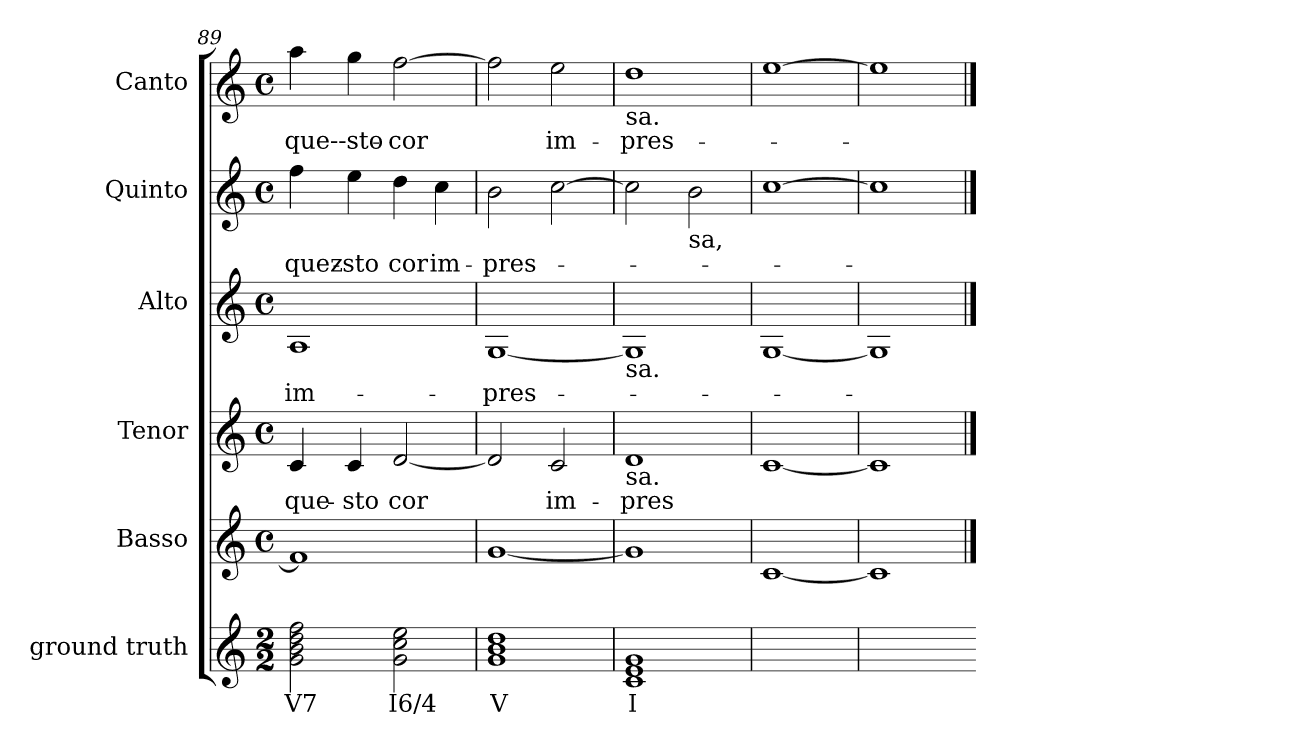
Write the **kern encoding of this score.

**kern	**text	**kern	**kern	**text	**kern	**text	**kern	**text	**kern	**text
*part6	*part6	*part5	*part4	*part4	*part3	*part3	*part2	*part2	*part1	*part1
*staff6	*staff6	*staff5	*staff4	*staff4	*staff3	*staff3	*staff2	*staff2	*staff1	*staff1
*I"ground truth	*	*I"Basso	*I"Tenor	*	*I"Alto	*	*I"Quinto	*	*I"Canto	*
*	*	*I'B.	*I'T.	*	*I'A.	*	*I'Q.	*	*I'C.	*
*	*	*clefG2	*clefG2	*	*clefG2	*	*clefG2	*	*clefG2	*
*k[]	*	*k[]	*k[]	*	*k[]	*	*k[]	*	*k[]	*
*M2/2	*	*M4/4	*M4/4	*	*M4/4	*	*M4/4	*	*M4/4	*
*	*	*met(c)	*met(c)	*	*met(c)	*	*met(c)	*	*met(c)	*
=89	=89	=89	=89	=89	=89	=89	=89	=89	=89	=89
!	!	!	!	!LO:LY:b	!	!	!	!	!	!
!	!	!	!	!	!	!LO:LY:b	!	!	!	!
!	!	!	!	!	!	!	!	!LO:LY:b	!	!
!	!	!	!	!	!	!	!	!	!	!LO:LY:b
2g 2b 2dd 2ff	V7	1f]	4c/	-que--	1A	-im-	4ff\	-quez-	4aa\	-que--sto-
!	!	!	!	!LO:LY:b	!	!	!	!	!	!
!	!	!	!	!	!	!	!	!LO:LY:b	!	!
.	.	.	4c/	-sto	.	.	4ee\	-sto	4gg\	.
!	!	!	!	!LO:LY:b	!	!	!	!	!	!
!	!	!	!	!	!	!	!	!LO:LY:b	!	!
!	!	!	!	!	!	!	!	!	!	!LO:LY:b
2g 2cc 2ee	I6/4	.	[2d/	-cor	.	.	4dd\	-cor	[2ff\	-cor
!	!	!	!	!	!	!	!	!LO:LY:b	!	!
.	.	.	.	.	.	.	4cc\	-im-	.	.
=90	=90	=90	=90	=90	=90	=90	=90	=90	=90	=90
!	!	!	!	!	!	!LO:LY:b	!	!	!	!
!	!	!	!	!	!	!	!	!LO:LY:b	!	!
1g 1b 1dd	V	[1g	2d/]	.	[1G	-pres-	2b\	-pres-	2ff\]	.
!	!	!	!	!LO:LY:b	!	!	!	!	!	!
!	!	!	!	!	!	!	!	!	!	!LO:LY:b
.	.	.	2c/	-im-	.	.	[2cc\	.	2ee\	-im-
=91	=91	=91	=91	=91	=91	=91	=91	=91	=91	=91
!	!	!	!	!LO:LY:b	!	!	!	!	!	!
!	!	!	!	!	!	!	!	!	!LO:TX:b:t=sa.	!
!	!	!	!	!	!LO:TX:b:t=sa.	!	!	!	!	!
!	!	!	!LO:TX:b:t=sa.	!	!	!	!	!	!	!
!	!	!	!	!	!	!	!	!	!	!LO:LY:b
1c 1e 1g	I	1g]	1d	-pres	1G]	.	2cc\]	.	1dd	-pres-
!	!	!	!	!	!	!	!LO:TX:b:t=sa,	!	!	!
.	.	.	.	.	.	.	2b\	.	.	.
=92	=92	=92	=92	=92	=92	=92	=92	=92	=92	=92
1ryy	.	[1c	[1c	.	[1G	.	[1cc	.	[1ee	.
=93	=93	=93	=93	=93	=93	=93	=93	=93	=93	=93
1ryy	.	1c]	1c]	.	1G]	.	1cc]	.	1ee]	.
=	==	==	==	==	==	==	==	==	==	==
*-	*-	*-	*-	*-	*-	*-	*-	*-	*-	*-
